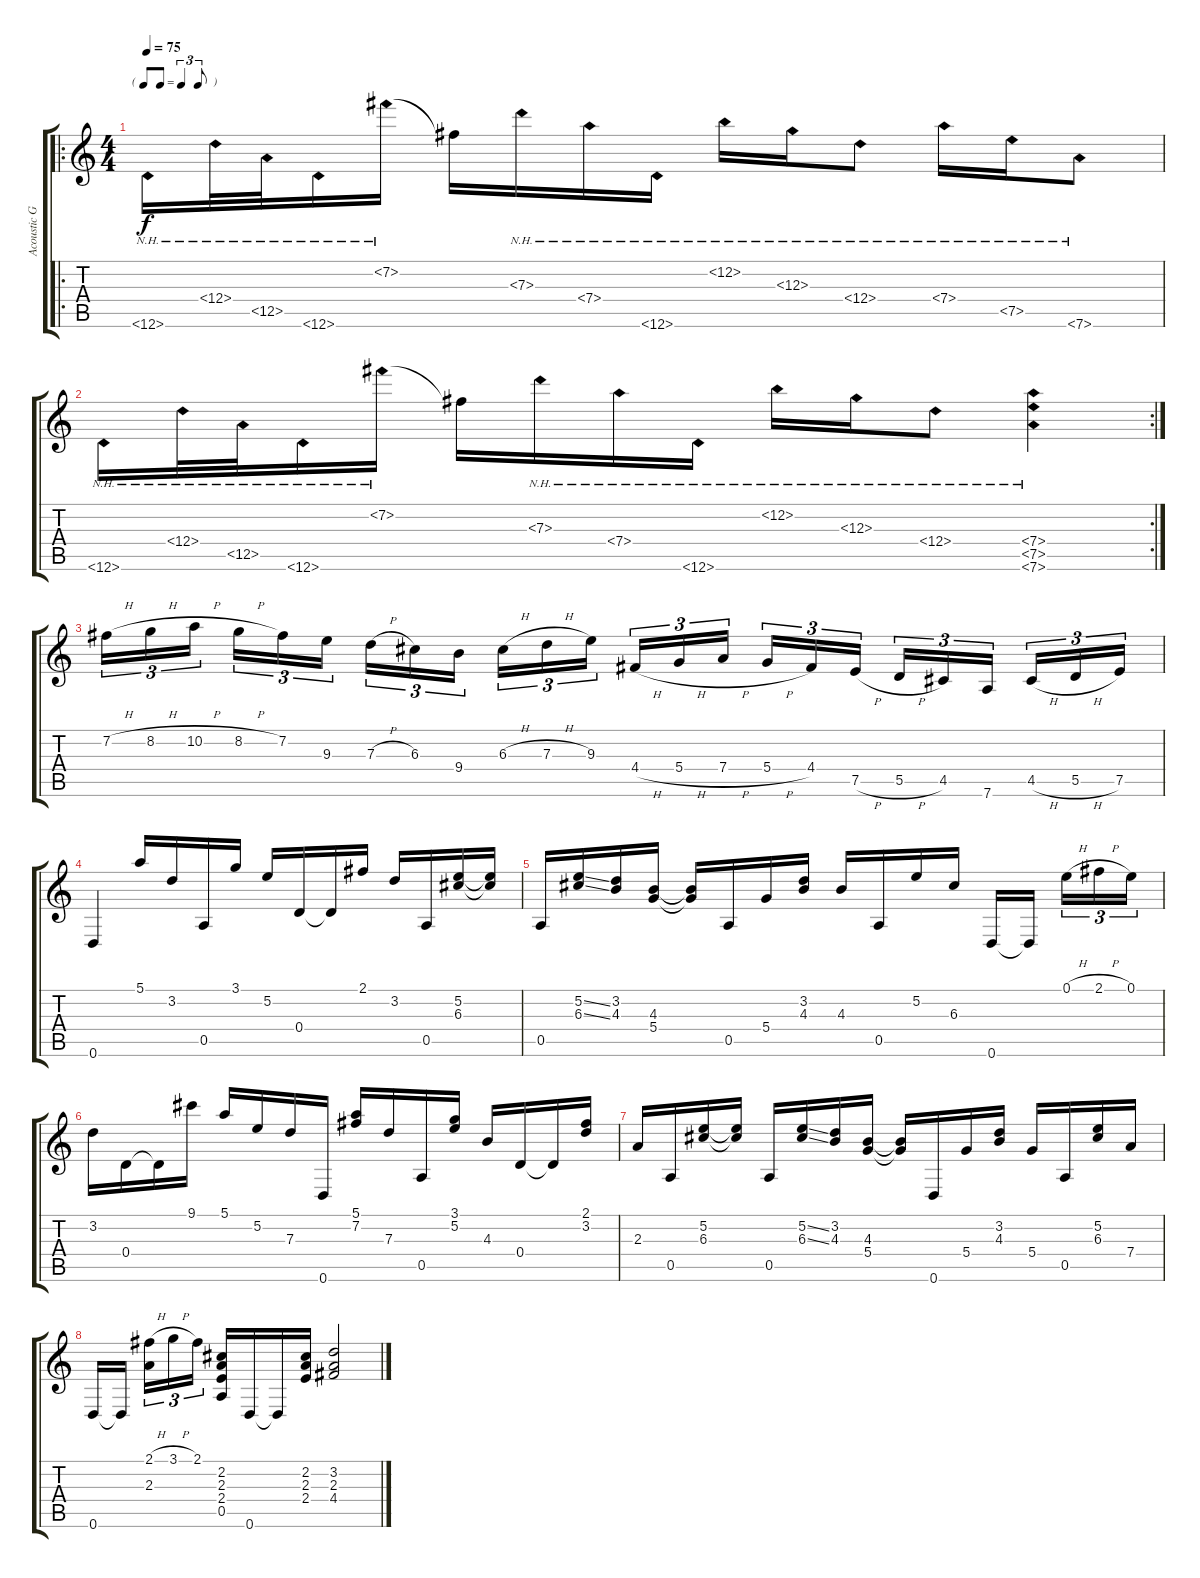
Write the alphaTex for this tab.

\track ("Acoustic Gtr.1  DADGBE" "Acoustic G") {instrument acousticguitarnylon}
\staff {score tabs}
\tuning (E4 B3 G3 D3 A2 D2) {hide}
\ro
\ts (4 4)
\tf triplet8th
\tempo 75
\clef g2
\ks c
12.6{nh}.16{dy f instrument acousticguitarnylon} 12.4{nh}.32 12.5{nh}.32 12.6{nh}.16 7.2{nh}.16 7.2{t}.16 7.3{nh}.16 7.4{nh}.16 12.6{nh}.16 12.2{nh}.16 12.3{nh}.16 12.4{nh}.8 7.4{nh}.16 7.5{nh}.16 7.6{nh}.8 |
\rc 2
12.6{nh}.16 12.4{nh}.32 12.5{nh}.32 12.6{nh}.16 7.2{nh}.16 7.2{t}.16 7.3{nh}.16 7.4{nh}.16 12.6{nh}.16 12.2{nh}.16 12.3{nh}.16 12.4{nh}.8 (7.4{nh} 7.5{nh} 7.6{nh}).4 |
7.2{h}.16{tu (3 2)} 8.2{h}.16{tu (3 2)} 10.2{h}.16{tu (3 2)} 8.2{h}.16{tu (3 2)} 7.2.16{tu (3 2)} 9.3.16{tu (3 2)} 7.3{h}.16{tu (3 2)} 6.3.16{tu (3 2)} 9.4.16{tu (3 2)} 6.3{h}.16{tu (3 2)} 7.3{h}.16{tu (3 2)} 9.3.16{tu (3 2)} 4.4{h}.16{tu (3 2)} 5.4{h}.16{tu (3 2)} 7.4{h}.16{tu (3 2)} 5.4{h}.16{tu (3 2)} 4.4.16{tu (3 2)} 7.5{h}.16{tu (3 2)} 5.5{h}.16{tu (3 2)} 4.5.16{tu (3 2)} 7.6.16{tu (3 2)} 4.5{h}.16{tu (3 2)} 5.5{h}.16{tu (3 2)} 7.5.16{tu (3 2)} |
0.6.4 5.1.16 3.2.16 0.5.16 3.1.16 5.2.16 0.4.16 0.4{t}.16 2.1.16 3.2.16 0.5.16 (5.2 6.3).16 (5.2{t} 6.3{t}).16 |
0.5.16 (5.2{ss} 6.3{ss}).16 (3.2 4.3).16 (4.3 5.4).16 (4.3{t} 5.4{t}).16 0.5.16 5.4.16 (3.2 4.3).16 4.3.16 0.5.16 5.2.16 6.3.16 0.6.16 0.6{t}.16 0.1{h}.16{tu (3 2)} 2.1{h}.16{tu (3 2)} 0.1.16{tu (3 2)} |
3.2.16 0.4.16 0.4{t}.16 9.1.16 5.1.16 5.2.16 7.3.16 0.6.16 (5.1 7.2).16 7.3.16 0.5.16 (3.1 5.2).16 4.3.16 0.4.16 0.4{t}.16 (2.1 3.2).16 |
2.3.16 0.5.16 (5.2 6.3).16 (5.2{t} 6.3{t}).16 0.5.16 (5.2{ss} 6.3{ss}).16 (3.2 4.3).16 (4.3 5.4).16 (4.3{t} 5.4{t}).16 0.6.16 5.4.16 (3.2 4.3).16 5.4.16 0.5.16 (5.2 6.3).16 7.4.16 |
0.6.16 0.6{t}.16 (2.1{h} 2.3).16{tu (3 2)} 3.1{h}.16{tu (3 2)} 2.1.16{tu (3 2)} (2.2 2.3 2.4 0.5).16 0.6.16 0.6{t}.16 (2.2 2.3 2.4).16 (3.2 2.3 4.4).2
